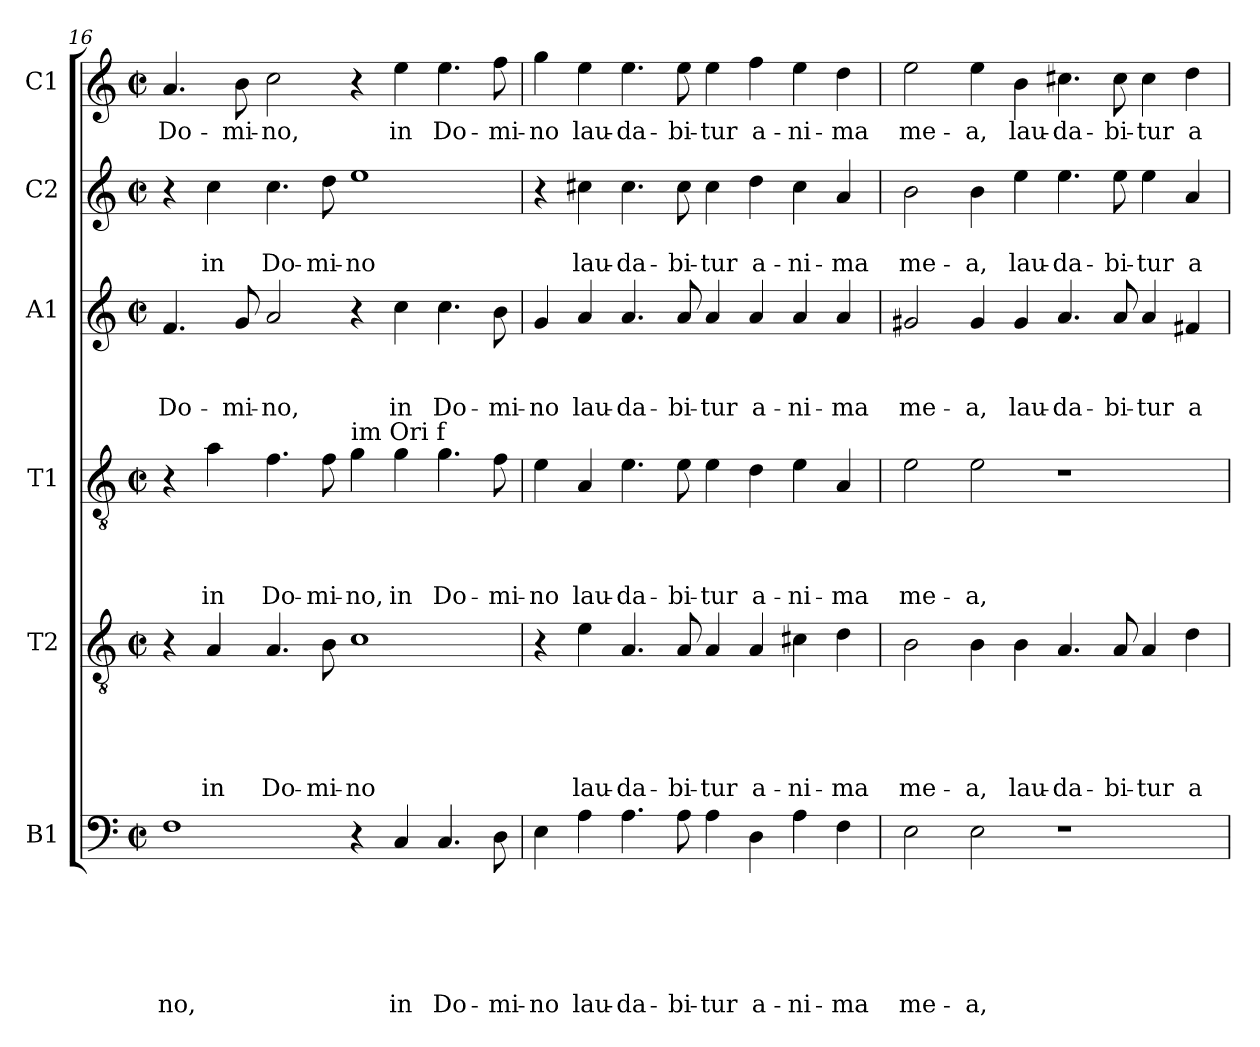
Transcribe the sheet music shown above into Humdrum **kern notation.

**kern	**text	**text	**text	**text	**text	**text	**kern	**text	**text	**text	**text	**text	**kern	**text	**text	**text	**text	**kern	**text	**text	**text	**kern	**text	**text	**kern	**text
*part6	*part6	*part6	*part6	*part6	*part6	*part6	*part5	*part5	*part5	*part5	*part5	*part5	*part4	*part4	*part4	*part4	*part4	*part3	*part3	*part3	*part3	*part2	*part2	*part2	*part1	*part1
*staff6	*staff6	*staff6	*staff6	*staff6	*staff6	*staff6	*staff5	*staff5	*staff5	*staff5	*staff5	*staff5	*staff4	*staff4	*staff4	*staff4	*staff4	*staff3	*staff3	*staff3	*staff3	*staff2	*staff2	*staff2	*staff1	*staff1
*I"B1	*	*	*	*	*	*	*I"T2	*	*	*	*	*	*I"T1	*	*	*	*	*I"A1	*	*	*	*I"C2	*	*	*I"C1	*
!!LO:PB:g=z
*clefF4	*	*	*	*	*	*	*clefGv2	*	*	*	*	*	*clefGv2	*	*	*	*	*clefG2	*	*	*	*clefG2	*	*	*clefG2	*
*k[]	*	*	*	*	*	*	*k[]	*	*	*	*	*	*k[]	*	*	*	*	*k[]	*	*	*	*k[]	*	*	*k[]	*
*C:	*	*	*	*	*	*	*C:	*	*	*	*	*	*C:	*	*	*	*	*C:	*	*	*	*C:	*	*	*C:	*
*M2/2	*	*	*	*	*	*	*M2/2	*	*	*	*	*	*M2/2	*	*	*	*	*M2/2	*	*	*	*M2/2	*	*	*M2/2	*
*met(c|)	*	*	*	*	*	*	*met(c|)	*	*	*	*	*	*met(c|)	*	*	*	*	*met(c|)	*	*	*	*met(c|)	*	*	*met(c|)	*
=16	=16	=16	=16	=16	=16	=16	=16	=16	=16	=16	=16	=16	=16	=16	=16	=16	=16	=16	=16	=16	=16	=16	=16	=16	=16	=16
!	!	!	!	!	!	!LO:LY:b	!	!	!	!	!	!	!	!	!	!	!	!	!	!	!LO:LY:b	!	!	!	!	!LO:LY:b
1F	.	.	.	.	.	-no,	4r	.	.	.	.	.	4r	.	.	.	.	4.f/	.	.	Do-	4r	.	.	4.a/	Do-
!	!	!	!	!	!	!	!	!	!	!	!	!LO:LY:b	!	!	!	!	!LO:LY:b	!	!	!	!	!	!	!LO:LY:b	!	!
.	.	.	.	.	.	.	4A/	.	.	.	.	in	4a\	.	.	.	in	.	.	.	.	4cc\	.	in	.	.
!	!	!	!	!	!	!	!	!	!	!	!	!	!	!	!	!	!	!	!	!	!LO:LY:b	!	!	!	!	!LO:LY:b
.	.	.	.	.	.	.	.	.	.	.	.	.	.	.	.	.	.	8g/	.	.	-mi-	.	.	.	8b\	-mi-
!	!	!	!	!	!	!	!	!	!	!	!	!LO:LY:b	!	!	!	!	!LO:LY:b	!	!	!	!LO:LY:b	!	!	!LO:LY:b	!	!LO:LY:b
.	.	.	.	.	.	.	4.A/	.	.	.	.	Do-	4.f\	.	.	.	Do-	2a/	.	.	-no,	4.cc\	.	Do-	2cc\	-no,
!	!	!	!	!	!	!	!	!	!	!	!	!LO:LY:b	!	!	!	!	!LO:LY:b	!	!	!	!	!	!	!LO:LY:b	!	!
.	.	.	.	.	.	.	8B\	.	.	.	.	-mi-	8f\	.	.	.	-mi-	.	.	.	.	8dd\	.	-mi-	.	.
!	!	!	!	!	!	!	!	!	!	!	!	!	!LO:TX:a:t=im Ori   f	!	!	!	!	!	!	!	!	!	!	!	!	!
!	!	!	!	!	!	!	!	!	!	!	!	!LO:LY:b	!	!	!	!	!LO:LY:b	!	!	!	!	!	!	!LO:LY:b	!	!
4r	.	.	.	.	.	.	1c	.	.	.	.	-no	4g\	.	.	.	-no,	4r	.	.	.	1ee	.	-no	4r	.
!	!	!	!	!	!	!LO:LY:b	!	!	!	!	!	!	!	!	!	!	!LO:LY:b	!	!	!	!LO:LY:b	!	!	!	!	!LO:LY:b
4C/	.	.	.	.	.	in	.	.	.	.	.	.	4g\	.	.	.	in	4cc\	.	.	in	.	.	.	4ee\	in
!	!	!	!	!	!	!LO:LY:b	!	!	!	!	!	!	!	!	!	!	!LO:LY:b	!	!	!	!LO:LY:b	!	!	!	!	!LO:LY:b
4.C/	.	.	.	.	.	Do-	.	.	.	.	.	.	4.g\	.	.	.	Do-	4.cc\	.	.	Do-	.	.	.	4.ee\	Do-
!	!	!	!	!	!	!LO:LY:b	!	!	!	!	!	!	!	!	!	!	!LO:LY:b	!	!	!	!LO:LY:b	!	!	!	!	!LO:LY:b
8D\	.	.	.	.	.	-mi-	.	.	.	.	.	.	8f\	.	.	.	-mi-	8b\	.	.	-mi-	.	.	.	8ff\	-mi-
=17	=17	=17	=17	=17	=17	=17	=17	=17	=17	=17	=17	=17	=17	=17	=17	=17	=17	=17	=17	=17	=17	=17	=17	=17	=17	=17
!	!	!	!	!	!	!LO:LY:b	!	!	!	!	!	!	!	!	!	!	!LO:LY:b	!	!	!	!LO:LY:b	!	!	!	!	!LO:LY:b
4E\	.	.	.	.	.	-no	4r	.	.	.	.	.	4e\	.	.	.	-no	4g/	.	.	-no	4r	.	.	4gg\	-no
!	!	!	!	!	!	!LO:LY:b	!	!	!	!	!	!LO:LY:b	!	!	!	!	!LO:LY:b	!	!	!	!LO:LY:b	!	!	!LO:LY:b	!	!LO:LY:b
4A\	.	.	.	.	.	lau-	4e\	.	.	.	.	lau-	4A/	.	.	.	lau-	4a/	.	.	lau-	4cc#X\	.	lau-	4ee\	lau-
!	!	!	!	!	!	!LO:LY:b	!	!	!	!	!	!LO:LY:b	!	!	!	!	!LO:LY:b	!	!	!	!LO:LY:b	!	!	!LO:LY:b	!	!LO:LY:b
4.A\	.	.	.	.	.	-da-	4.A/	.	.	.	.	-da-	4.e\	.	.	.	-da-	4.a/	.	.	-da-	4.cc#\	.	-da-	4.ee\	-da-
!	!	!	!	!	!	!LO:LY:b	!	!	!	!	!	!LO:LY:b	!	!	!	!	!LO:LY:b	!	!	!	!LO:LY:b	!	!	!LO:LY:b	!	!LO:LY:b
8A\	.	.	.	.	.	-bi-	8A/	.	.	.	.	-bi-	8e\	.	.	.	-bi-	8a/	.	.	-bi-	8cc#\	.	-bi-	8ee\	-bi-
!	!	!	!	!	!	!LO:LY:b	!	!	!	!	!	!LO:LY:b	!	!	!	!	!LO:LY:b	!	!	!	!LO:LY:b	!	!	!LO:LY:b	!	!LO:LY:b
4A\	.	.	.	.	.	-tur	4A/	.	.	.	.	-tur	4e\	.	.	.	-tur	4a/	.	.	-tur	4cc#\	.	-tur	4ee\	-tur
!	!	!	!	!	!	!LO:LY:b	!	!	!	!	!	!LO:LY:b	!	!	!	!	!LO:LY:b	!	!	!	!LO:LY:b	!	!	!LO:LY:b	!	!LO:LY:b
4D\	.	.	.	.	.	a-	4A/	.	.	.	.	a-	4d\	.	.	.	a-	4a/	.	.	a-	4dd\	.	a-	4ff\	a-
!	!	!	!	!	!	!LO:LY:b	!	!	!	!	!	!LO:LY:b	!	!	!	!	!LO:LY:b	!	!	!	!LO:LY:b	!	!	!LO:LY:b	!	!LO:LY:b
4A\	.	.	.	.	.	-ni-	4c#\	.	.	.	.	-ni-	4e\	.	.	.	-ni-	4a/	.	.	-ni-	4cc#\	.	-ni-	4ee\	-ni-
!	!	!	!	!	!	!LO:LY:b	!	!	!	!	!	!LO:LY:b	!	!	!	!	!LO:LY:b	!	!	!	!LO:LY:b	!	!	!LO:LY:b	!	!LO:LY:b
4F\	.	.	.	.	.	-ma	4d\	.	.	.	.	-ma	4A/	.	.	.	-ma	4a/	.	.	-ma	4a/	.	-ma	4dd\	-ma
=18	=18	=18	=18	=18	=18	=18	=18	=18	=18	=18	=18	=18	=18	=18	=18	=18	=18	=18	=18	=18	=18	=18	=18	=18	=18	=18
!	!	!	!	!	!	!LO:LY:b	!	!	!	!	!	!LO:LY:b	!	!	!	!	!LO:LY:b	!	!	!	!LO:LY:b	!	!	!LO:LY:b	!	!LO:LY:b
2E\	.	.	.	.	.	me-	2B\	.	.	.	.	me-	2e\	.	.	.	me-	2g#X/	.	.	me-	2b\	.	me-	2ee\	me-
!	!	!	!	!	!	!LO:LY:b	!	!	!	!	!	!LO:LY:b	!	!	!	!	!LO:LY:b	!	!	!	!LO:LY:b	!	!	!LO:LY:b	!	!LO:LY:b
2E\	.	.	.	.	.	-a,	4B\	.	.	.	.	-a,	2e\	.	.	.	-a,	4g#/	.	.	-a,	4b\	.	-a,	4ee\	-a,
!	!	!	!	!	!	!	!	!	!	!	!	!LO:LY:b	!	!	!	!	!	!	!	!	!LO:LY:b	!	!	!LO:LY:b	!	!LO:LY:b
.	.	.	.	.	.	.	4B\	.	.	.	.	lau-	.	.	.	.	.	4g#/	.	.	lau-	4ee\	.	lau-	4b\	lau-
!	!	!	!	!	!	!	!	!	!	!	!	!LO:LY:b	!	!	!	!	!	!	!	!	!LO:LY:b	!	!	!LO:LY:b	!	!LO:LY:b
1r	.	.	.	.	.	.	4.A/	.	.	.	.	-da-	1r	.	.	.	.	4.a/	.	.	-da-	4.ee\	.	-da-	4.cc#X\	-da-
!	!	!	!	!	!	!	!	!	!	!	!	!LO:LY:b	!	!	!	!	!	!	!	!	!LO:LY:b	!	!	!LO:LY:b	!	!LO:LY:b
.	.	.	.	.	.	.	8A/	.	.	.	.	-bi-	.	.	.	.	.	8a/	.	.	-bi-	8ee\	.	-bi-	8cc#\	-bi-
!	!	!	!	!	!	!	!	!	!	!	!	!LO:LY:b	!	!	!	!	!	!	!	!	!LO:LY:b	!	!	!LO:LY:b	!	!LO:LY:b
.	.	.	.	.	.	.	4A/	.	.	.	.	-tur	.	.	.	.	.	4a/	.	.	-tur	4ee\	.	-tur	4cc#\	-tur
!	!	!	!	!	!	!	!	!	!	!	!	!LO:LY:b	!	!	!	!	!	!	!	!	!LO:LY:b	!	!	!LO:LY:b	!	!LO:LY:b
.	.	.	.	.	.	.	4d\	.	.	.	.	a-	.	.	.	.	.	4f#X/	.	.	a-	4a/	.	a-	4dd\	a-
=	=	=	=	=	=	=	=	=	=	=	=	=	=	=	=	=	=	=	=	=	=	=	=	=	=	=
*-	*-	*-	*-	*-	*-	*-	*-	*-	*-	*-	*-	*-	*-	*-	*-	*-	*-	*-	*-	*-	*-	*-	*-	*-	*-	*-
